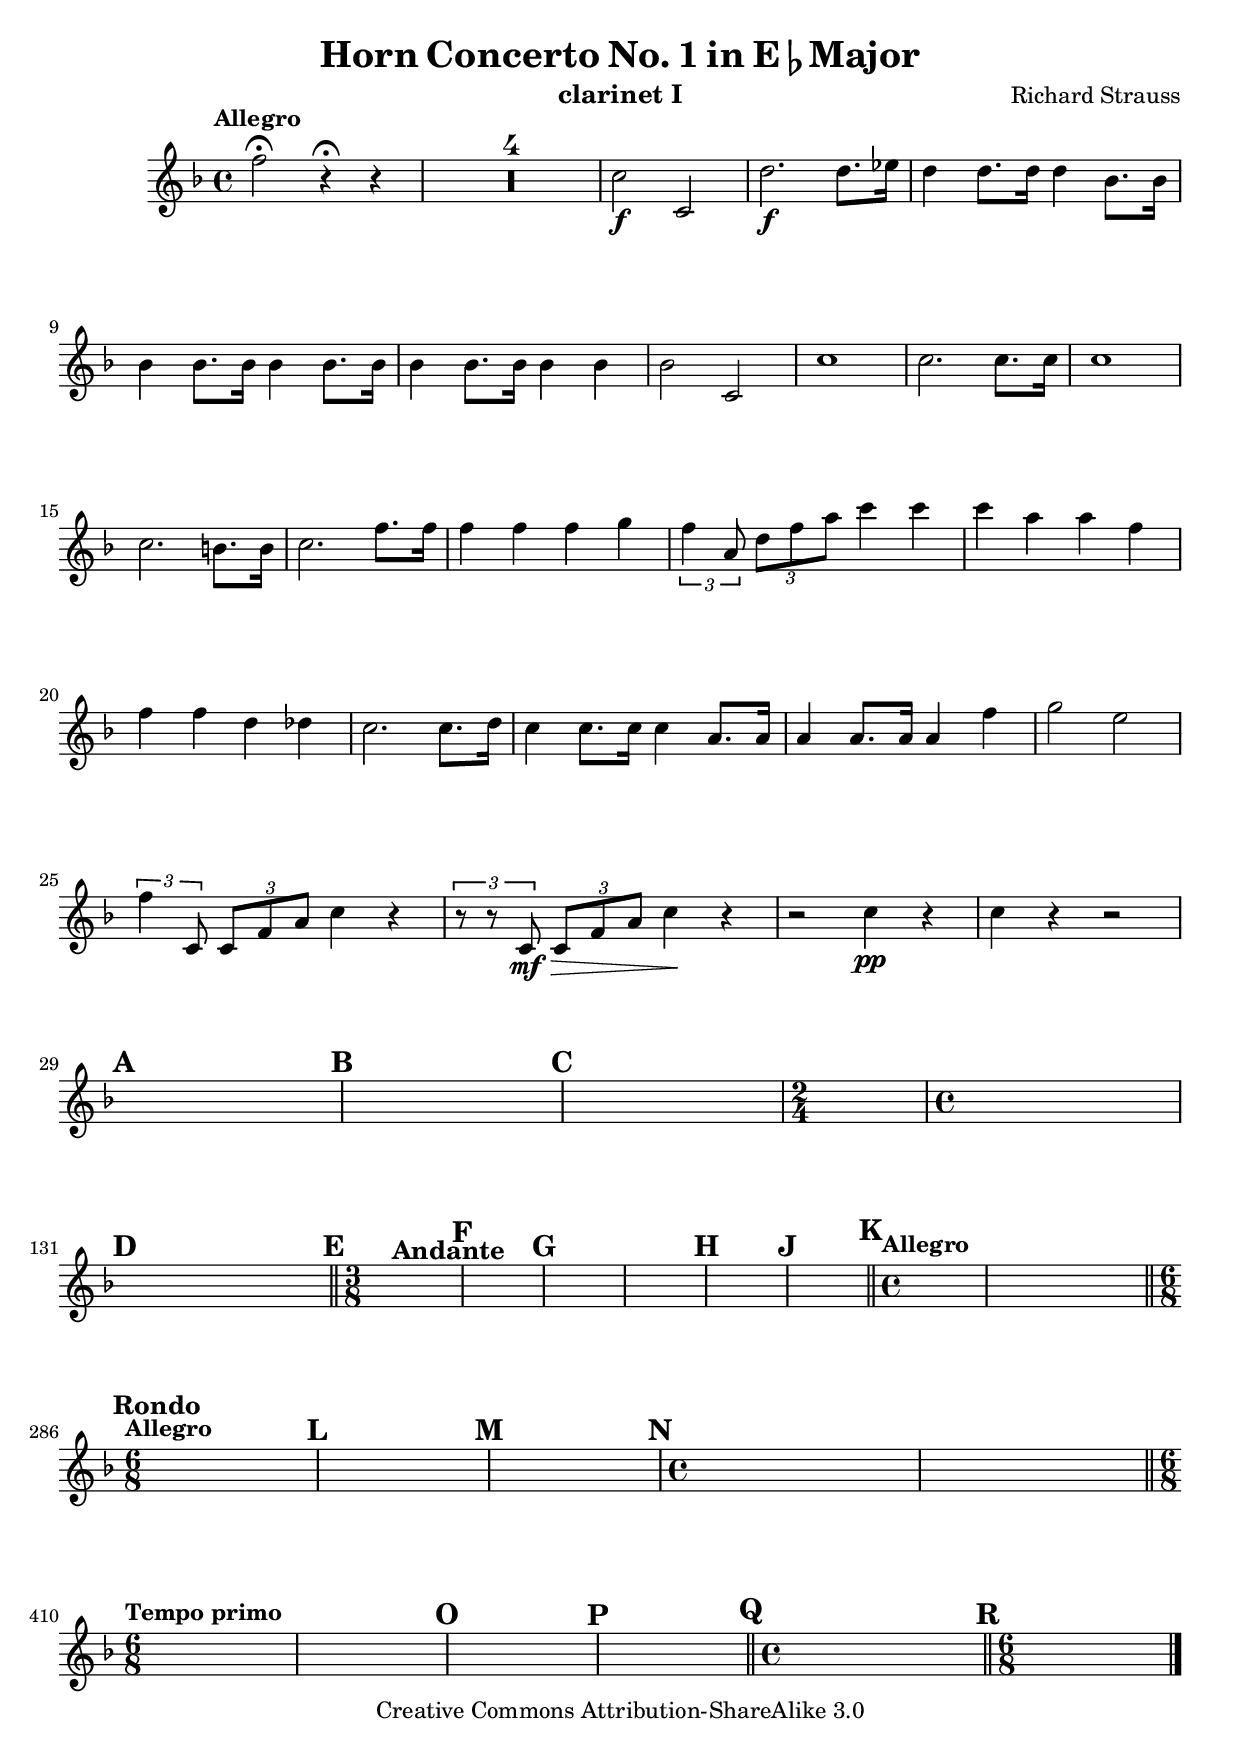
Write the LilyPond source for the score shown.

\version "2.12.2"

\version "2.12.2"

\include "defs.ily"

clarinetOneMvtI = \relative c''
{
  \transposition bes
  \key f \major
  f2\fermata r4\fermata r |
  R1*4 |
  c2\f c, |
  d'2.\f d8. ees16 |
  d4 d8. d16 d4 bes8. bes16
  bes4 bes8. bes16 bes4 bes8. bes16
  bes4 bes8. bes16 bes4 bes |
  bes2 c, |
  c'1 |
  c2. c8. c16 |
  c1 |
  c2. b8. b16 |
  c2. f8. f16 |
  f4 f f g |
  \times 2/3 {f4 a,8} \times 2/3 {d8 f a} c4 c |
  c a a f |
  f f d des |
  c2. c8. d16 |
  c4 c8. c16 c4 a8. a16 |
  a4 a8. a16 a4 f' |
  g2 e |
  \times 2/3 {f4 c,8} \times 2/3 {c8 f a} c4 r |
  \times 2/3 {r8 r c,\mf\>} \times 2/3 {c8 f a} c4\! r |
  r2 c4\pp r |
  c4 r r2 |

  %A
}

clarinetOneMvtII = \relative c'
{
}

clarinetOneMvtIII = \relative c'
{
}

clarinetOne = {\clarinetOneMvtI \clarinetOneMvtII \clarinetOneMvtIII}




\paper
{
  ragged-last-bottom = ##f
}

instrument = "clarinet I"

\include "header.ily"

notes = \clarinetOne

\include "part.ily"

